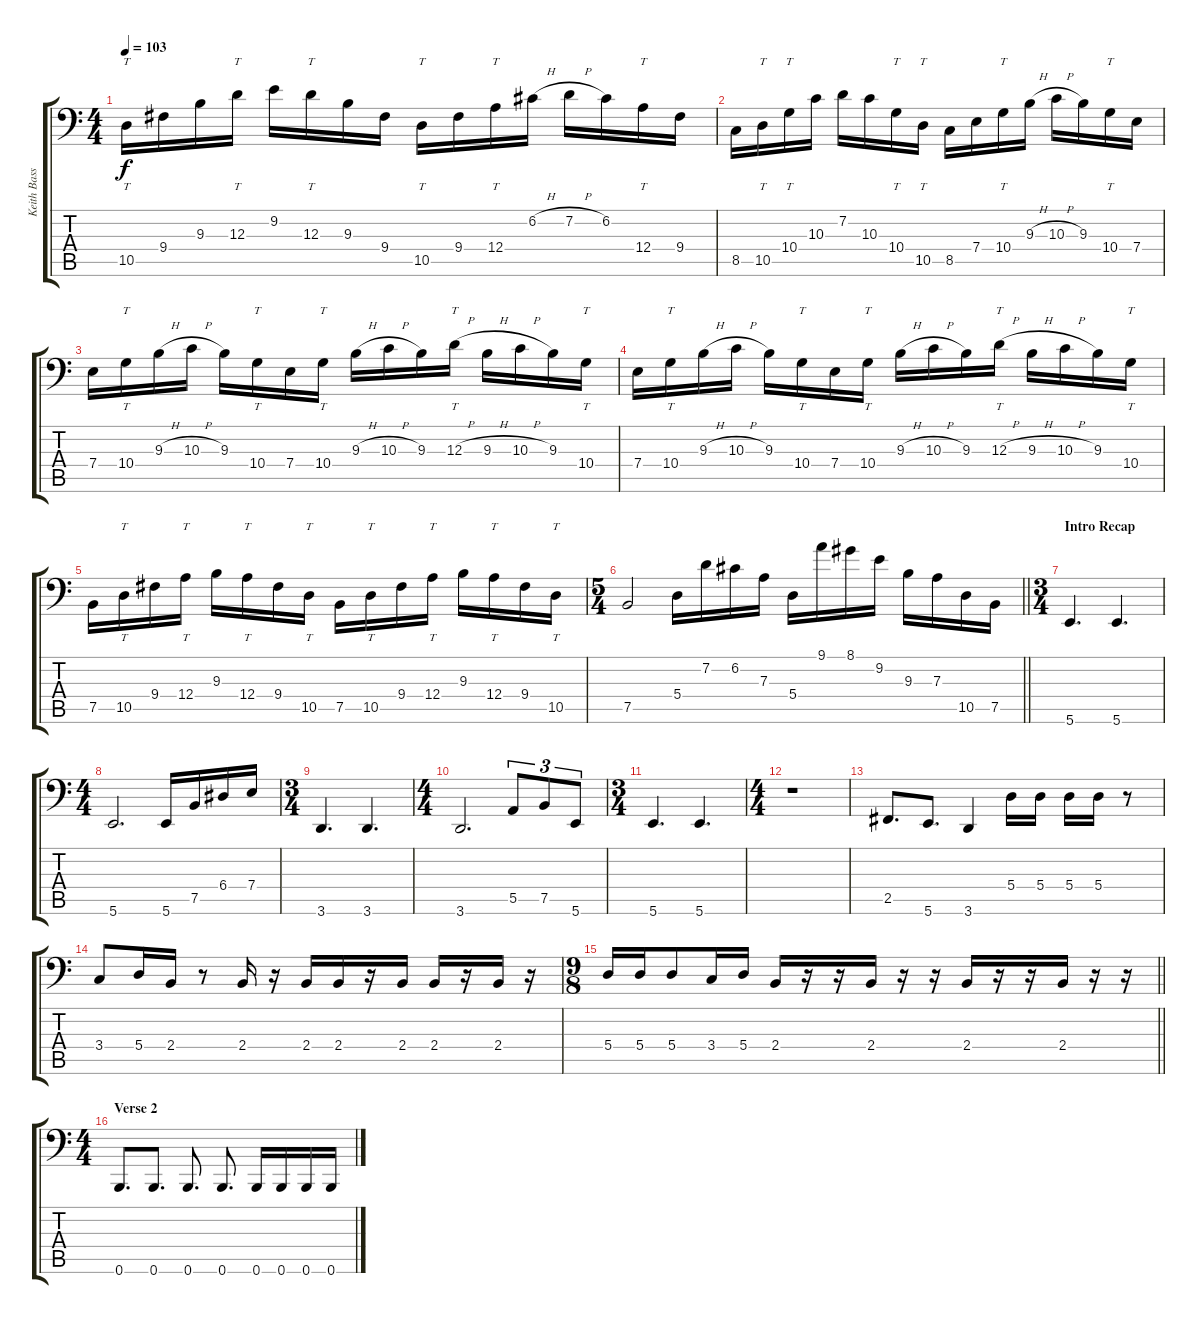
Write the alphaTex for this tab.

\track ("Keith Bass 6" "Keith Bass") {instrument electricbassfinger}
\staff {score tabs}
\tuning (C3 G2 D2 A1 E1 B0) {hide}
\ts (4 4)
\tempo 103
\clef f4
\ks c
10.5.16{tt dy f} 9.4.16 9.3.16 12.3.16{tt} 9.2.16 12.3.16{tt} 9.3.16 9.4.16 10.5.16{tt} 9.4.16 12.4.16{tt} 6.2{h}.16 7.2{h}.16 6.2.16 12.4.16{tt} 9.4.16 |
8.5.16 10.5.16{tt} 10.4.16{tt} 10.3.16 7.2.16 10.3.16 10.4.16{tt} 10.5.16{tt} 8.5.16 7.4.16 10.4.16{tt} 9.3{h}.16 10.3{h}.16 9.3.16 10.4.16{tt} 7.4.16 |
7.4.16 10.4.16{tt} 9.3{h}.16 10.3{h}.16 9.3.16 10.4.16{tt} 7.4.16 10.4.16{tt} 9.3{h}.16 10.3{h}.16 9.3.16 12.3{h}.16{tt} 9.3{h}.16 10.3{h}.16 9.3.16 10.4.16{tt} |
7.4.16 10.4.16{tt} 9.3{h}.16 10.3{h}.16 9.3.16 10.4.16{tt} 7.4.16 10.4.16{tt} 9.3{h}.16 10.3{h}.16 9.3.16 12.3{h}.16{tt} 9.3{h}.16 10.3{h}.16 9.3.16 10.4.16{tt} |
7.5.16 10.5.16{tt} 9.4.16 12.4.16{tt} 9.3.16 12.4.16{tt} 9.4.16 10.5.16{tt} 7.5.16 10.5.16{tt} 9.4.16 12.4.16{tt} 9.3.16 12.4.16{tt} 9.4.16 10.5.16{tt} |
\ts (5 4)
\barLineRight lightlight
7.5.2 5.4.16 7.2.16 6.2.16 7.3.16 5.4.16 9.1.16 8.1.16 9.2.16 9.3.16 7.3.16 10.5.16 7.5.16 |
\ts (3 4)
\section ("" "Intro Recap")
5.6.4{d} 5.6.4{d} |
\ts (4 4)
5.6.2{d} 5.6.16 7.5.16 6.4.16 7.4.16 |
\ts (3 4)
3.6.4{d} 3.6.4{d} |
\ts (4 4)
3.6.2{d} 5.5.8{tu (3 2)} 7.5.8{tu (3 2)} 5.6.8{tu (3 2)} |
\ts (3 4)
5.6.4{d} 5.6.4{d} |
\ts (4 4)
r.1 |
2.5.8{d} 5.6.8{d} 3.6.4 5.4.16 5.4.16 5.4.16 5.4.16 r.8 |
3.4.8 5.4.16 2.4.16 r.8 2.4.16 r.16 2.4.16 2.4.16 r.16 2.4.16 2.4.16 r.16 2.4.16 r.16 |
\ts (9 8)
\barLineRight lightlight
5.4.16 5.4.16 5.4.8 3.4.16 5.4.16 2.4.16 r.16 r.16 2.4.16 r.16 r.16 2.4.16 r.16 r.16 2.4.16 r.16 r.16 |
\ts (4 4)
\section ("" "Verse 2")
0.6.8{d} 0.6.8{d} 0.6.8{d} 0.6.8{d} 0.6.16 0.6.16 0.6.16 0.6.16
